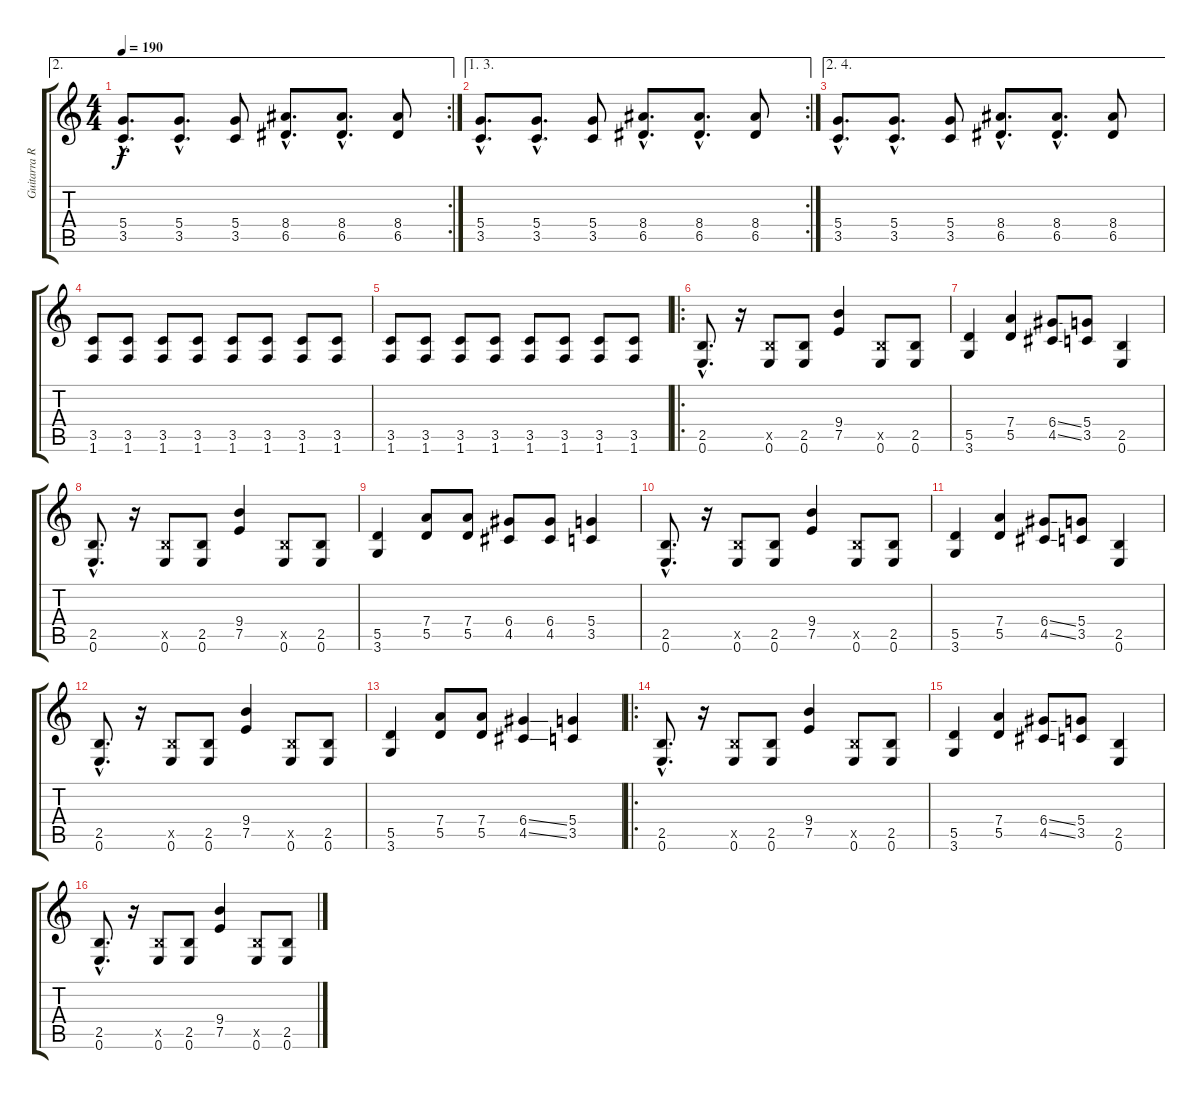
\track ("Guitarra Ritmica" "Guitarra R") {instrument distortionguitar}
\staff {score tabs}
\tuning (E4 B3 G3 D3 A2 E2) {hide}
\ae 2
\rc 2
\ts (4 4)
\tempo 190
\clef g2
\ks c
(5.4{hac} 3.5{hac}).8{d dy f} (5.4{hac} 3.5{hac}).8{d} (5.4 3.5).8 (8.4{hac} 6.5{hac}).8{d} (8.4{hac} 6.5{hac}).8{d} (8.4 6.5).8 |
\ae (1 3)
\rc 2
(5.4{hac} 3.5{hac}).8{d} (5.4{hac} 3.5{hac}).8{d} (5.4 3.5).8 (8.4{hac} 6.5{hac}).8{d} (8.4{hac} 6.5{hac}).8{d} (8.4 6.5).8 |
\ae (2 4)
(5.4{hac} 3.5{hac}).8{d} (5.4{hac} 3.5{hac}).8{d} (5.4 3.5).8 (8.4{hac} 6.5{hac}).8{d} (8.4{hac} 6.5{hac}).8{d} (8.4 6.5).8 |
(3.5 1.6).8 (3.5 1.6).8 (3.5 1.6).8 (3.5 1.6).8 (3.5 1.6).8 (3.5 1.6).8 (3.5 1.6).8 (3.5 1.6).8 |
(3.5 1.6).8 (3.5 1.6).8 (3.5 1.6).8 (3.5 1.6).8 (3.5 1.6).8 (3.5 1.6).8 (3.5 1.6).8 (3.5 1.6).8 |
\ro
(2.5{hac} 0.6{hac}).8{d} r.16 (2.5{x} 0.6).8 (2.5 0.6).8 (9.4 7.5).4 (2.5{x} 0.6).8 (2.5 0.6).8 |
(5.5 3.6).4 (7.4 5.5).4 (6.4{ss} 4.5{ss}).8 (5.4 3.5).8 (2.5 0.6).4 |
(2.5{hac} 0.6{hac}).8{d} r.16 (2.5{x} 0.6).8 (2.5 0.6).8 (9.4 7.5).4 (2.5{x} 0.6).8 (2.5 0.6).8 |
(5.5 3.6).4 (7.4 5.5).8 (7.4 5.5).8 (6.4 4.5).8 (6.4 4.5).8 (5.4 3.5).4 |
(2.5{hac} 0.6{hac}).8{d} r.16 (2.5{x} 0.6).8 (2.5 0.6).8 (9.4 7.5).4 (2.5{x} 0.6).8 (2.5 0.6).8 |
(5.5 3.6).4 (7.4 5.5).4 (6.4{ss} 4.5{ss}).8 (5.4 3.5).8 (2.5 0.6).4 |
(2.5{hac} 0.6{hac}).8{d} r.16 (2.5{x} 0.6).8 (2.5 0.6).8 (9.4 7.5).4 (2.5{x} 0.6).8 (2.5 0.6).8 |
(5.5 3.6).4 (7.4 5.5).8 (7.4 5.5).8 (6.4{ss} 4.5{ss}).4 (5.4 3.5).4 |
\ro
(2.5{hac} 0.6{hac}).8{d} r.16 (2.5{x} 0.6).8 (2.5 0.6).8 (9.4 7.5).4 (2.5{x} 0.6).8 (2.5 0.6).8 |
(5.5 3.6).4 (7.4 5.5).4 (6.4{ss} 4.5{ss}).8 (5.4 3.5).8 (2.5 0.6).4 |
(2.5{hac} 0.6{hac}).8{d} r.16 (2.5{x} 0.6).8 (2.5 0.6).8 (9.4 7.5).4 (2.5{x} 0.6).8 (2.5 0.6).8
